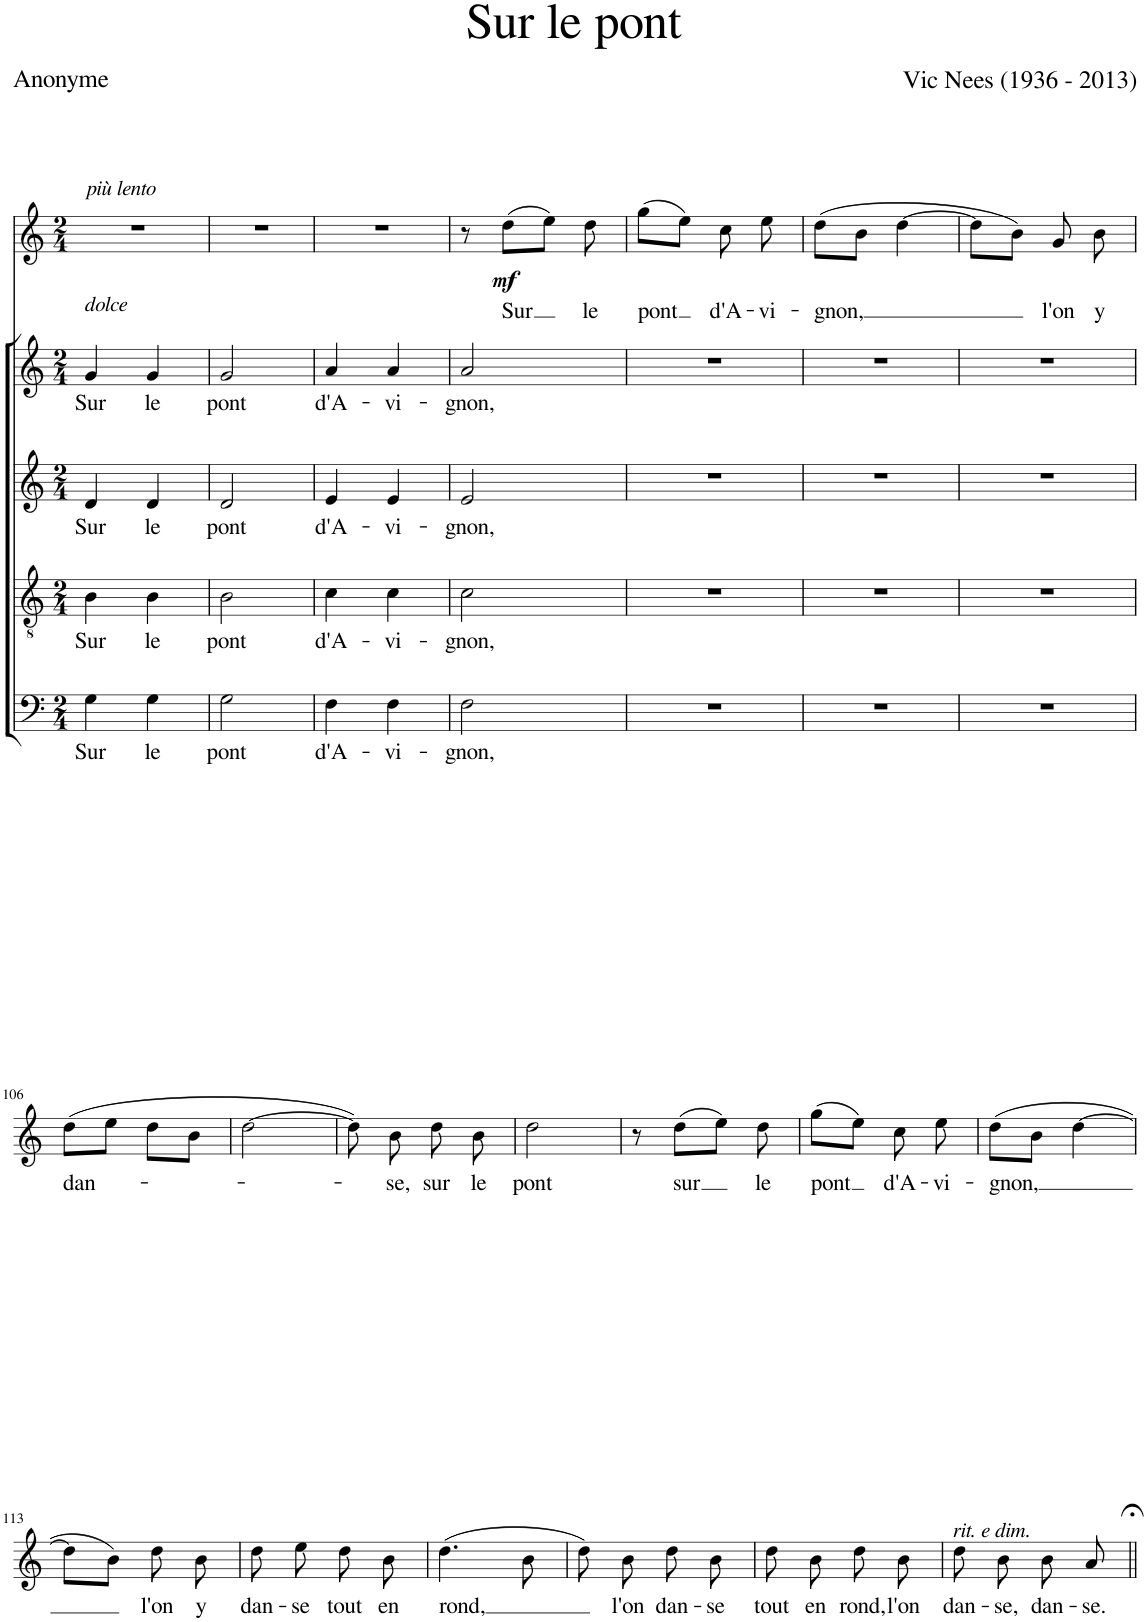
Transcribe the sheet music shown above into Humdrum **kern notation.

**kern	**text	**kern	**text	**kern	**text	**kern	**text	**kern	**text	**dynam
*part5	*part5	*part4	*part4	*part3	*part3	*part2	*part2	*part1	*part1	*part1
*staff5	*staff5	*staff4	*staff4	*staff3	*staff3	*staff2	*staff2	*staff1	*staff1	*staff1
*I"Bass	*	*I"Tenor	*	*I"Alto	*	*I"Soprano	*	*I"Soprano	*	*
*clefF4	*	*clefGv2	*	*clefG2	*	*clefG2	*	*clefG2	*	*
*k[]	*	*k[]	*	*k[]	*	*k[]	*	*k[]	*	*
*M2/4	*	*M2/4	*	*M2/4	*	*M2/4	*	*M2/4	*	*
=99	=99	=99	=99	=99	=99	=99	=99	=99	=99	=99
!	!	!	!	!	!	!	!	!LO:TX:a:i:t=più lento	!	!
!	!	!	!	!	!	!	!	!LO:TX:b:i:t=dolce	!	!
!	!LO:LY:b	!	!LO:LY:b	!	!LO:LY:b	!	!LO:LY:b	!	!	!
4G\	Sur	4B\	Sur	4d/	Sur	4g/	Sur	2r	.	.
!	!LO:LY:b	!	!LO:LY:b	!	!LO:LY:b	!	!LO:LY:b	!	!	!
4G\	le	4B\	le	4d/	le	4g/	le	.	.	.
=100	=100	=100	=100	=100	=100	=100	=100	=100	=100	=100
!	!LO:LY:b	!	!LO:LY:b	!	!LO:LY:b	!	!LO:LY:b	!	!	!
2G\	pont	2B\	pont	2d/	pont	2g/	pont	2r	.	.
=101	=101	=101	=101	=101	=101	=101	=101	=101	=101	=101
!	!LO:LY:b	!	!LO:LY:b	!	!LO:LY:b	!	!LO:LY:b	!	!	!
4F\	d'A-	4c\	d'A-	4e/	d'A-	4a/	d'A-	2r	.	.
!	!LO:LY:b	!	!LO:LY:b	!	!LO:LY:b	!	!LO:LY:b	!	!	!
4F\	-vi-	4c\	-vi-	4e/	-vi-	4a/	-vi-	.	.	.
=102	=102	=102	=102	=102	=102	=102	=102	=102	=102	=102
!	!LO:LY:b	!	!LO:LY:b	!	!LO:LY:b	!	!LO:LY:b	!	!	!
2F\	-gnon,	2c\	-gnon,	2e/	-gnon,	2a/	-gnon,	8r	.	.
!	!	!	!	!	!	!	!	!	!LO:LY:b	!LO:DY:b
.	.	.	.	.	.	.	.	(8dd\L	Sur	mf
.	.	.	.	.	.	.	.	8ee\J)	.	.
!	!	!	!	!	!	!	!	!	!LO:LY:b	!
.	.	.	.	.	.	.	.	8dd\	le	.
=103	=103	=103	=103	=103	=103	=103	=103	=103	=103	=103
!	!	!	!	!	!	!	!	!	!LO:LY:b	!
2r	.	2r	.	2r	.	2r	.	(8gg\L	pont	.
.	.	.	.	.	.	.	.	8ee\J)	.	.
!	!	!	!	!	!	!	!	!	!LO:LY:b	!
.	.	.	.	.	.	.	.	8cc\	d'A-	.
!	!	!	!	!	!	!	!	!	!LO:LY:b	!
.	.	.	.	.	.	.	.	8ee\	-vi-	.
=104	=104	=104	=104	=104	=104	=104	=104	=104	=104	=104
!	!	!	!	!	!	!	!	!	!LO:LY:b	!
2r	.	2r	.	2r	.	2r	.	(8dd\L	-gnon,	.
.	.	.	.	.	.	.	.	8b\J	.	.
.	.	.	.	.	.	.	.	[4dd\	.	.
=105	=105	=105	=105	=105	=105	=105	=105	=105	=105	=105
2r	.	2r	.	2r	.	2r	.	8dd\L]	.	.
.	.	.	.	.	.	.	.	8b\J)	.	.
!	!	!	!	!	!	!	!	!	!LO:LY:b	!
.	.	.	.	.	.	.	.	8g/	l'on	.
!	!	!	!	!	!	!	!	!	!LO:LY:b	!
.	.	.	.	.	.	.	.	8b\	y	.
!!LO:LB:g=z
=106	=106	=106	=106	=106	=106	=106	=106	=106	=106	=106
!	!	!	!	!	!	!	!	!	!LO:LY:b	!
2r	.	2r	.	2r	.	2r	.	(8dd\L	dan-	.
.	.	.	.	.	.	.	.	8ee\J	.	.
.	.	.	.	.	.	.	.	8dd\L	.	.
.	.	.	.	.	.	.	.	8b\J	.	.
=107	=107	=107	=107	=107	=107	=107	=107	=107	=107	=107
2r	.	2r	.	2r	.	2r	.	[2dd\	.	.
=108	=108	=108	=108	=108	=108	=108	=108	=108	=108	=108
2r	.	2r	.	2r	.	2r	.	8dd\])	.	.
!	!	!	!	!	!	!	!	!	!LO:LY:b	!
.	.	.	.	.	.	.	.	8b\	-se,	.
!	!	!	!	!	!	!	!	!	!LO:LY:b	!
.	.	.	.	.	.	.	.	8dd\	sur	.
!	!	!	!	!	!	!	!	!	!LO:LY:b	!
.	.	.	.	.	.	.	.	8b\	le	.
=109	=109	=109	=109	=109	=109	=109	=109	=109	=109	=109
!	!	!	!	!	!	!	!	!	!LO:LY:b	!
2r	.	2r	.	2r	.	2r	.	2dd\	pont	.
=110	=110	=110	=110	=110	=110	=110	=110	=110	=110	=110
2r	.	2r	.	2r	.	2r	.	8r	.	.
!	!	!	!	!	!	!	!	!	!LO:LY:b	!
.	.	.	.	.	.	.	.	(8dd\L	sur	.
.	.	.	.	.	.	.	.	8ee\J)	.	.
!	!	!	!	!	!	!	!	!	!LO:LY:b	!
.	.	.	.	.	.	.	.	8dd\	le	.
=111	=111	=111	=111	=111	=111	=111	=111	=111	=111	=111
!	!	!	!	!	!	!	!	!	!LO:LY:b	!
2r	.	2r	.	2r	.	2r	.	(8gg\L	pont	.
.	.	.	.	.	.	.	.	8ee\J)	.	.
!	!	!	!	!	!	!	!	!	!LO:LY:b	!
.	.	.	.	.	.	.	.	8cc\	d'A-	.
!	!	!	!	!	!	!	!	!	!LO:LY:b	!
.	.	.	.	.	.	.	.	8ee\	-vi-	.
=112	=112	=112	=112	=112	=112	=112	=112	=112	=112	=112
!	!	!	!	!	!	!	!	!	!LO:LY:b	!
2r	.	2r	.	2r	.	2r	.	(8dd\L	-gnon,	.
.	.	.	.	.	.	.	.	8b\J	.	.
.	.	.	.	.	.	.	.	[4dd\	.	.
!!LO:LB:g=z
=113	=113	=113	=113	=113	=113	=113	=113	=113	=113	=113
2r	.	2r	.	2r	.	2r	.	8dd\L]	.	.
.	.	.	.	.	.	.	.	8b\J)	.	.
!	!	!	!	!	!	!	!	!	!LO:LY:b	!
.	.	.	.	.	.	.	.	8dd\	l'on	.
!	!	!	!	!	!	!	!	!	!LO:LY:b	!
.	.	.	.	.	.	.	.	8b\	y	.
=114	=114	=114	=114	=114	=114	=114	=114	=114	=114	=114
!	!	!	!	!	!	!	!	!	!LO:LY:b	!
2r	.	2r	.	2r	.	2r	.	8dd\	dan-	.
!	!	!	!	!	!	!	!	!	!LO:LY:b	!
.	.	.	.	.	.	.	.	8ee\	-se	.
!	!	!	!	!	!	!	!	!	!LO:LY:b	!
.	.	.	.	.	.	.	.	8dd\	tout	.
!	!	!	!	!	!	!	!	!	!LO:LY:b	!
.	.	.	.	.	.	.	.	8b\	en	.
=115	=115	=115	=115	=115	=115	=115	=115	=115	=115	=115
!	!	!	!	!	!	!	!	!	!LO:LY:b	!
2r	.	2r	.	2r	.	2r	.	(4.dd\	rond,	.
.	.	.	.	.	.	.	.	8b\	.	.
=116	=116	=116	=116	=116	=116	=116	=116	=116	=116	=116
2r	.	2r	.	2r	.	2r	.	8dd\)	.	.
!	!	!	!	!	!	!	!	!	!LO:LY:b	!
.	.	.	.	.	.	.	.	8b\	l'on	.
!	!	!	!	!	!	!	!	!	!LO:LY:b	!
.	.	.	.	.	.	.	.	8dd\	dan-	.
!	!	!	!	!	!	!	!	!	!LO:LY:b	!
.	.	.	.	.	.	.	.	8b\	-se	.
=117	=117	=117	=117	=117	=117	=117	=117	=117	=117	=117
!	!	!	!	!	!	!	!	!	!LO:LY:b	!
2r	.	2r	.	2r	.	2r	.	8dd\	tout	.
!	!	!	!	!	!	!	!	!	!LO:LY:b	!
.	.	.	.	.	.	.	.	8b\	en	.
!	!	!	!	!	!	!	!	!	!LO:LY:b	!
.	.	.	.	.	.	.	.	8dd\	rond,	.
!	!	!	!	!	!	!	!	!	!LO:LY:b	!
.	.	.	.	.	.	.	.	8b\	l'on	.
=118	=118	=118	=118	=118	=118	=118	=118	=118	=118	=118
!	!	!	!	!	!	!	!	!LO:TX:a:i:t=rit. e dim.	!	!
!	!	!	!	!	!	!	!	!	!LO:LY:b	!
2r	.	2r	.	2r	.	2r	.	8dd\	dan-	.
!	!	!	!	!	!	!	!	!	!LO:LY:b	!
.	.	.	.	.	.	.	.	8b\	-se,	.
!	!	!	!	!	!	!	!	!	!LO:LY:b	!
.	.	.	.	.	.	.	.	8b\	dan-	.
!	!	!	!	!	!	!	!	!	!LO:LY:b	!
.	.	.	.	.	.	.	.	8a;</	-se.	.
=||	=||	=||	=||	=||	=||	=||	=||	=||	=||	=||
*-	*-	*-	*-	*-	*-	*-	*-	*-	*-	*-
